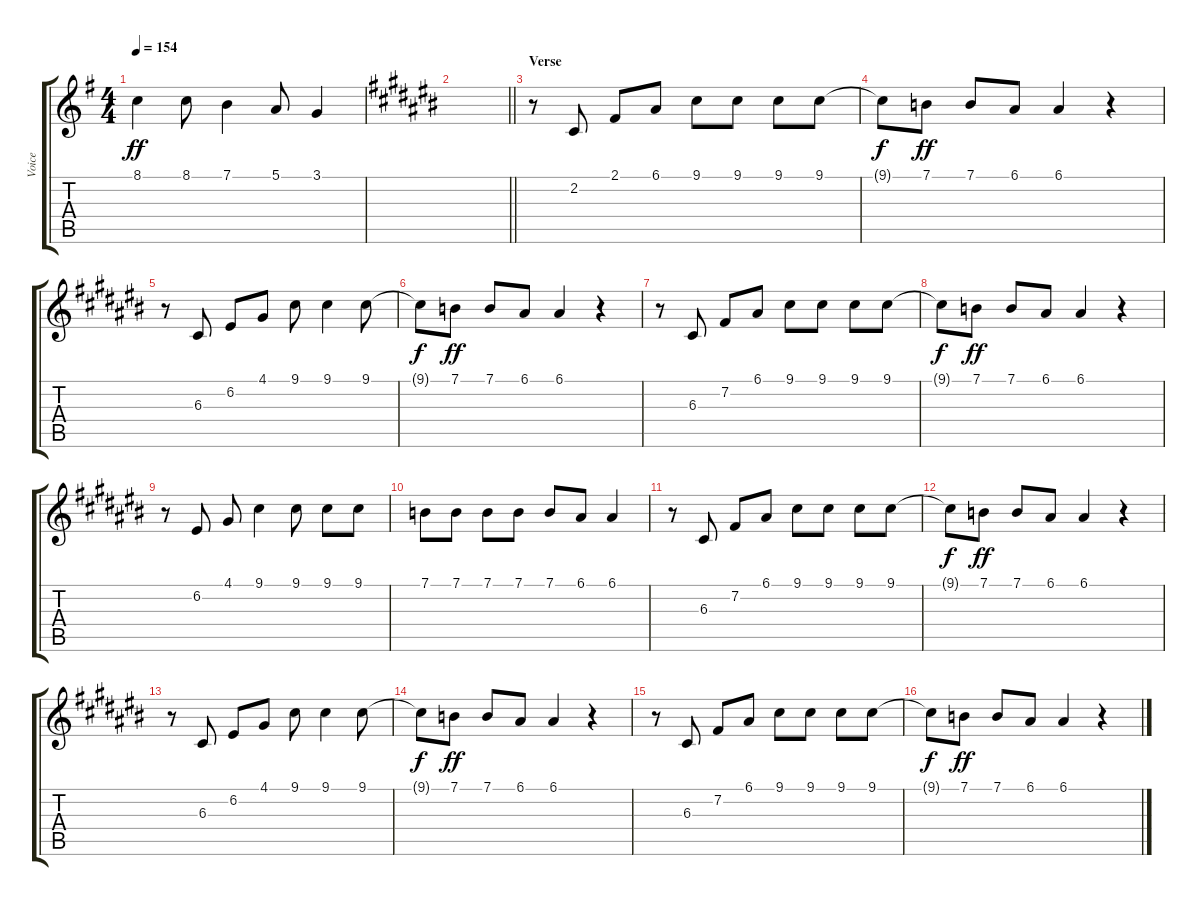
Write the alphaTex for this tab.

\track ("Voice" "Voice") {instrument altosax}
\staff {score tabs}
\tuning (E4 B3 G3 D3 A2 E2) {hide}
\ts (4 4)
\tempo 154
\clef g2
\ks g
8.1.4{dy ff} 8.1.8 7.1.4 5.1.8 3.1.4 |
\barLineRight lightlight
\ks a#minor
|
\section ("" "Verse")
r.8 2.2.8 2.1.8 6.1.8 9.1.8 9.1.8 9.1.8 9.1.8 |
9.1{t}.8{dy f} 7.1.8{dy ff} 7.1.8 6.1.8 6.1.4 r.4 |
r.8 6.3.8 6.2.8 4.1.8 9.1.8 9.1.4 9.1.8 |
9.1{t}.8{dy f} 7.1.8{dy ff} 7.1.8 6.1.8 6.1.4 r.4 |
r.8 6.3.8 7.2.8 6.1.8 9.1.8 9.1.8 9.1.8 9.1.8 |
9.1{t}.8{dy f} 7.1.8{dy ff} 7.1.8 6.1.8 6.1.4 r.4 |
r.8 6.2.8 4.1.8 9.1.4 9.1.8 9.1.8 9.1.8 |
7.1.8 7.1.8 7.1.8 7.1.8 7.1.8 6.1.8 6.1.4 |
r.8 6.3.8 7.2.8 6.1.8 9.1.8 9.1.8 9.1.8 9.1.8 |
9.1{t}.8{dy f} 7.1.8{dy ff} 7.1.8 6.1.8 6.1.4 r.4 |
r.8 6.3.8 6.2.8 4.1.8 9.1.8 9.1.4 9.1.8 |
9.1{t}.8{dy f} 7.1.8{dy ff} 7.1.8 6.1.8 6.1.4 r.4 |
r.8 6.3.8 7.2.8 6.1.8 9.1.8 9.1.8 9.1.8 9.1.8 |
9.1{t}.8{dy f} 7.1.8{dy ff} 7.1.8 6.1.8 6.1.4 r.4
